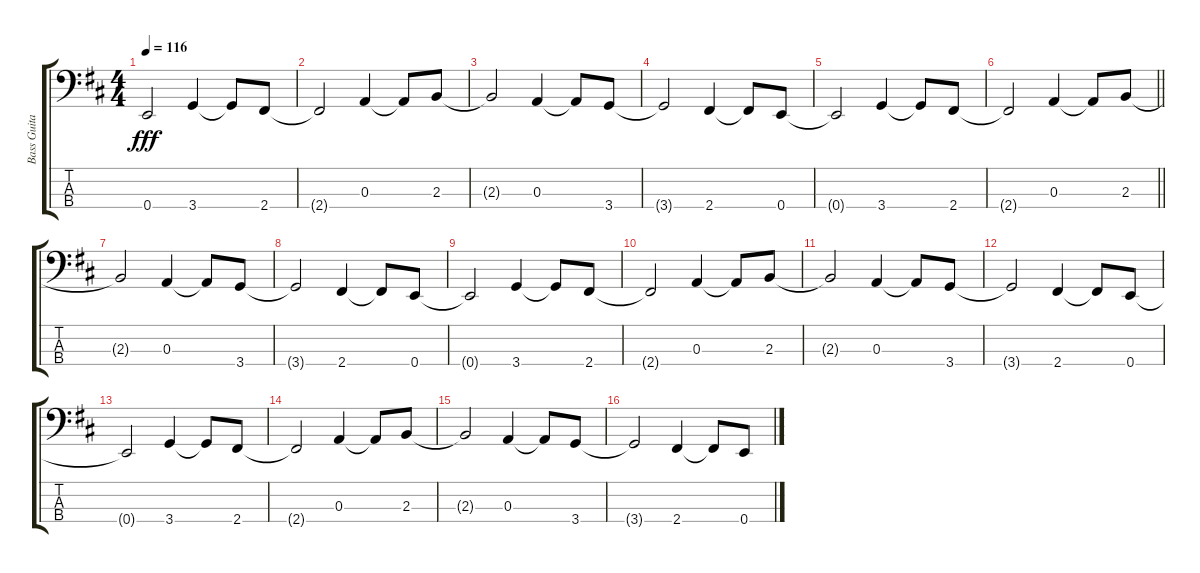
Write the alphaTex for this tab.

\track ("Bass Guitar - Rachel Bolan" "Bass Guita") {instrument electricbassfinger}
\staff {score tabs}
\tuning (G2 D2 A1 E1) {hide}
\ts (4 4)
\tempo 116
\clef f4
\ks d
0.4{t}.2{dy fff} 3.4.4 3.4{t}.8 2.4.8 |
2.4{t}.2 0.3.4 0.3{t}.8 2.3.8 |
2.3{t}.2 0.3.4 0.3{t}.8 3.4.8 |
3.4{t}.2 2.4.4 2.4{t}.8 0.4.8 |
0.4{t}.2 3.4.4 3.4{t}.8 2.4.8 |
\barLineRight lightlight
2.4{t}.2 0.3.4 0.3{t}.8 2.3.8 |
2.3{t}.2 0.3.4 0.3{t}.8 3.4.8 |
3.4{t}.2 2.4.4 2.4{t}.8 0.4.8 |
0.4{t}.2 3.4.4 3.4{t}.8 2.4.8 |
2.4{t}.2 0.3.4 0.3{t}.8 2.3.8 |
2.3{t}.2 0.3.4 0.3{t}.8 3.4.8 |
3.4{t}.2 2.4.4 2.4{t}.8 0.4.8 |
0.4{t}.2 3.4.4 3.4{t}.8 2.4.8 |
2.4{t}.2 0.3.4 0.3{t}.8 2.3.8 |
2.3{t}.2 0.3.4 0.3{t}.8 3.4.8 |
3.4{t}.2 2.4.4 2.4{t}.8 0.4.8
